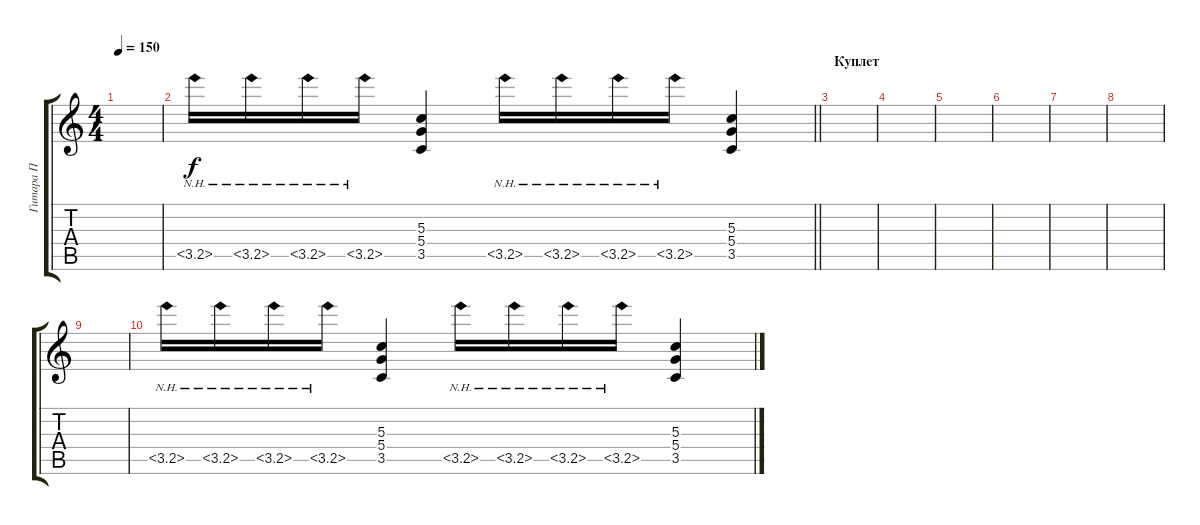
\track ("Гитара П" "Гитара П") {instrument distortionguitar}
\staff {score tabs}
\tuning (E4 B3 G3 D3 A2 E2) {hide}
\ts (4 4)
\tempo 150
\clef g2
\ks c
|
\barLineRight lightlight
3.5{nh}.16{volume 13} 3.5{nh}.16 3.5{nh}.16 3.5{nh}.16 (5.3 5.4 3.5).4 3.5{nh}.16 3.5{nh}.16 3.5{nh}.16 3.5{nh}.16 (5.3 5.4 3.5).4 |
\section ("" "Куплет")
|
|
|
|
|
|
|
3.5{nh}.16 3.5{nh}.16 3.5{nh}.16 3.5{nh}.16 (5.3 5.4 3.5).4 3.5{nh}.16 3.5{nh}.16 3.5{nh}.16 3.5{nh}.16 (5.3 5.4 3.5).4
